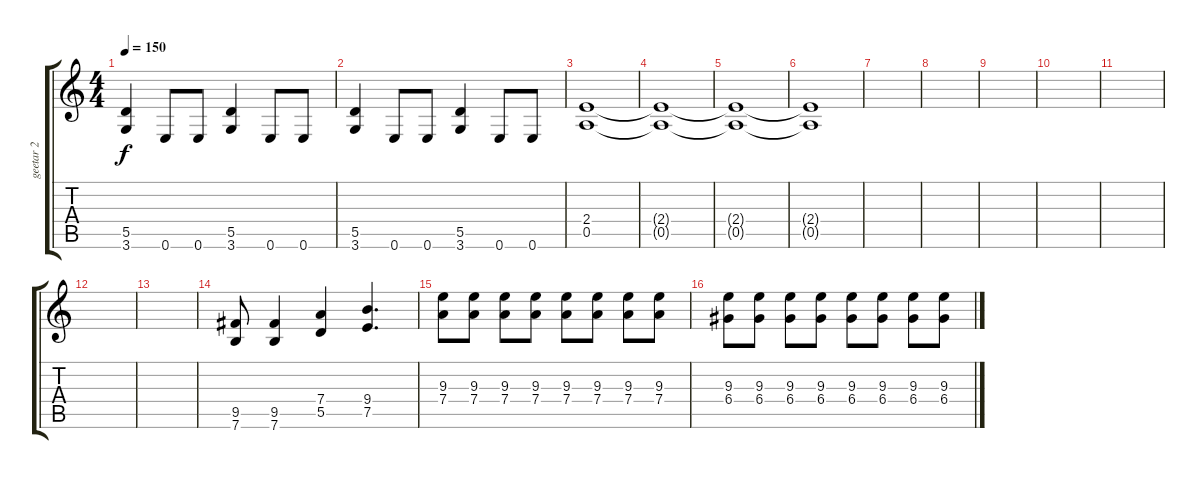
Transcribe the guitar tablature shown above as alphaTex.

\track ("geetar 2" "geetar 2") {instrument distortionguitar}
\staff {score tabs}
\tuning (E4 B3 G3 D3 A2 E2) {hide}
\ts (4 4)
\tempo 150
\clef g2
\ks c
(5.5 3.6).4{dy f} 0.6.8 0.6.8 (5.5 3.6).4 0.6.8 0.6.8 |
(5.5 3.6).4 0.6.8 0.6.8 (5.5 3.6).4 0.6.8 0.6.8 |
(2.4 0.5).1 |
(2.4{t} 0.5{t}).1 |
(2.4{t} 0.5{t}).1 |
(2.4{t} 0.5{t}).1 |
|
|
|
|
|
|
|
(9.5 7.6).8 (9.5 7.6).4 (7.4 5.5).4 (9.4 7.5).4{d} |
(9.3 7.4).8 (9.3 7.4).8 (9.3 7.4).8 (9.3 7.4).8 (9.3 7.4).8 (9.3 7.4).8 (9.3 7.4).8 (9.3 7.4).8 |
(9.3 6.4).8 (9.3 6.4).8 (9.3 6.4).8 (9.3 6.4).8 (9.3 6.4).8 (9.3 6.4).8 (9.3 6.4).8 (9.3 6.4).8
